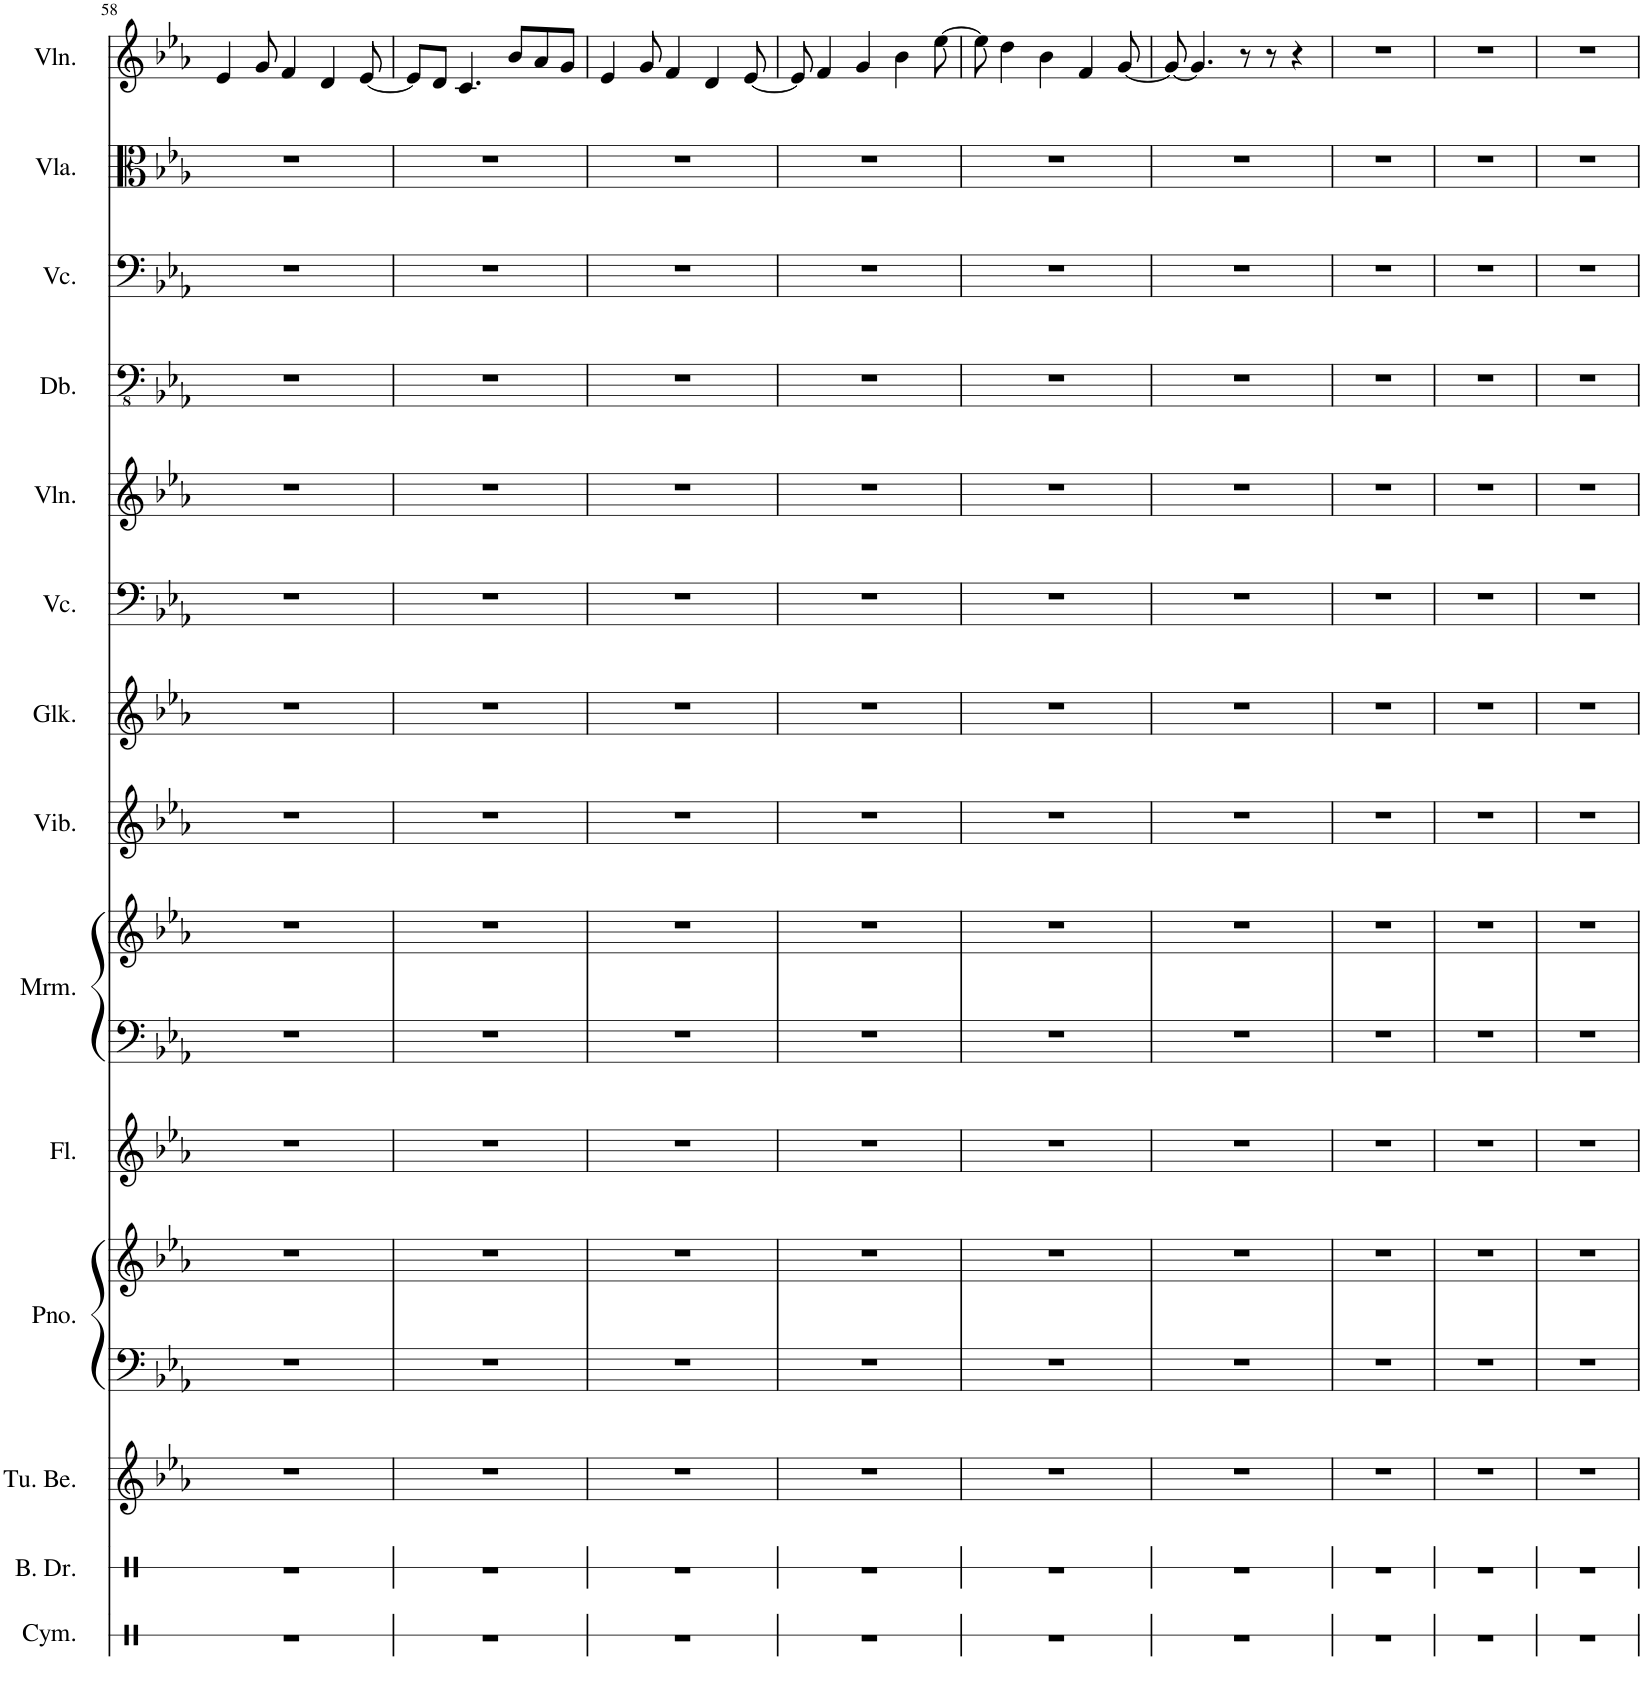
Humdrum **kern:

**kern	**kern	**kern	**kern	**kern	**kern	**kern	**kern	**kern	**kern	**kern	**kern	**kern	**kern	**kern	**kern
*part14	*part13	*part12	*part11	*part11	*part10	*part9	*part9	*part8	*part7	*part6	*part5	*part4	*part3	*part2	*part1
*staff16	*staff15	*staff14	*staff13	*staff12	*staff11	*staff10	*staff9	*staff8	*staff7	*staff6	*staff5	*staff4	*staff3	*staff2	*staff1
*I"Cymbal	*I"Bass Drum	*I"Tubular Bells	*I"Piano	*	*I"Flute	*I"Marimba	*	*I"Vibraphone	*I"Glockenspiel	*I"Violoncello	*I"Violin	*I"Double Bass	*I"Violoncello	*I"Viola	*I"Violin
*I'Cym.	*I'B. Dr.	*I'Tu. Be.	*I'Pno.	*	*I'Fl.	*I'Mrm.	*	*I'Vib.	*I'Glk.	*I'Vc.	*I'Vln.	*I'Db.	*I'Vc.	*I'Vla.	*I'Vln.
!!LO:PB:g=z
*clefX	*clefX	*clefG2	*clefF4	*clefG2	*clefG2	*clefF4	*clefG2	*clefG2	*clefG2	*clefF4	*clefG2	*clefFv4	*clefF4	*clefC3	*clefG2
*	*	*	*	*	*	*	*	*	*Trd-14c-24	*	*	*Trd7c12	*	*	*
*k[]	*k[]	*k[b-e-a-]	*k[b-e-a-]	*k[b-e-a-]	*k[b-e-a-]	*k[b-e-a-]	*k[b-e-a-]	*k[b-e-a-]	*k[b-e-a-]	*k[b-e-a-]	*k[b-e-a-]	*k[b-e-a-]	*k[b-e-a-]	*k[b-e-a-]	*k[b-e-a-]
*M4/4	*M4/4	*M4/4	*M4/4	*M4/4	*M4/4	*M4/4	*M4/4	*M4/4	*M4/4	*M4/4	*M4/4	*M4/4	*M4/4	*M4/4	*M4/4
=58	=58	=58	=58	=58	=58	=58	=58	=58	=58	=58	=58	=58	=58	=58	=58
1r	1r	1r	1r	1r	1r	1r	1r	1r	1r	1r	1r	1r	1r	1r	4e-/
.	.	.	.	.	.	.	.	.	.	.	.	.	.	.	8g/
.	.	.	.	.	.	.	.	.	.	.	.	.	.	.	4f/
.	.	.	.	.	.	.	.	.	.	.	.	.	.	.	4d/
.	.	.	.	.	.	.	.	.	.	.	.	.	.	.	[8e-/
=59	=59	=59	=59	=59	=59	=59	=59	=59	=59	=59	=59	=59	=59	=59	=59
1r	1r	1r	1r	1r	1r	1r	1r	1r	1r	1r	1r	1r	1r	1r	8e-/L]
.	.	.	.	.	.	.	.	.	.	.	.	.	.	.	8d/J
.	.	.	.	.	.	.	.	.	.	.	.	.	.	.	4.c/
.	.	.	.	.	.	.	.	.	.	.	.	.	.	.	8b-/L
.	.	.	.	.	.	.	.	.	.	.	.	.	.	.	8a-/
.	.	.	.	.	.	.	.	.	.	.	.	.	.	.	8g/J
=60	=60	=60	=60	=60	=60	=60	=60	=60	=60	=60	=60	=60	=60	=60	=60
1r	1r	1r	1r	1r	1r	1r	1r	1r	1r	1r	1r	1r	1r	1r	4e-/
.	.	.	.	.	.	.	.	.	.	.	.	.	.	.	8g/
.	.	.	.	.	.	.	.	.	.	.	.	.	.	.	4f/
.	.	.	.	.	.	.	.	.	.	.	.	.	.	.	4d/
.	.	.	.	.	.	.	.	.	.	.	.	.	.	.	[8e-/
=61	=61	=61	=61	=61	=61	=61	=61	=61	=61	=61	=61	=61	=61	=61	=61
1r	1r	1r	1r	1r	1r	1r	1r	1r	1r	1r	1r	1r	1r	1r	8e-/]
.	.	.	.	.	.	.	.	.	.	.	.	.	.	.	4f/
.	.	.	.	.	.	.	.	.	.	.	.	.	.	.	4g/
.	.	.	.	.	.	.	.	.	.	.	.	.	.	.	4b-\
.	.	.	.	.	.	.	.	.	.	.	.	.	.	.	[8ee-\
=62	=62	=62	=62	=62	=62	=62	=62	=62	=62	=62	=62	=62	=62	=62	=62
1r	1r	1r	1r	1r	1r	1r	1r	1r	1r	1r	1r	1r	1r	1r	8ee-\]
.	.	.	.	.	.	.	.	.	.	.	.	.	.	.	4dd\
.	.	.	.	.	.	.	.	.	.	.	.	.	.	.	4b-\
.	.	.	.	.	.	.	.	.	.	.	.	.	.	.	4f/
.	.	.	.	.	.	.	.	.	.	.	.	.	.	.	[8g/
=63	=63	=63	=63	=63	=63	=63	=63	=63	=63	=63	=63	=63	=63	=63	=63
1r	1r	1r	1r	1r	1r	1r	1r	1r	1r	1r	1r	1r	1r	1r	8g/_
.	.	.	.	.	.	.	.	.	.	.	.	.	.	.	4.g/]
.	.	.	.	.	.	.	.	.	.	.	.	.	.	.	8r
.	.	.	.	.	.	.	.	.	.	.	.	.	.	.	8r
.	.	.	.	.	.	.	.	.	.	.	.	.	.	.	4r
=64	=64	=64	=64	=64	=64	=64	=64	=64	=64	=64	=64	=64	=64	=64	=64
1r	1r	1r	1r	1r	1r	1r	1r	1r	1r	1r	1r	1r	1r	1r	1r
=65	=65	=65	=65	=65	=65	=65	=65	=65	=65	=65	=65	=65	=65	=65	=65
1r	1r	1r	1r	1r	1r	1r	1r	1r	1r	1r	1r	1r	1r	1r	1r
=66	=66	=66	=66	=66	=66	=66	=66	=66	=66	=66	=66	=66	=66	=66	=66
1r	1r	1r	1r	1r	1r	1r	1r	1r	1r	1r	1r	1r	1r	1r	1r
=	=	=	=	=	=	=	=	=	=	=	=	=	=	=	=
*-	*-	*-	*-	*-	*-	*-	*-	*-	*-	*-	*-	*-	*-	*-	*-
